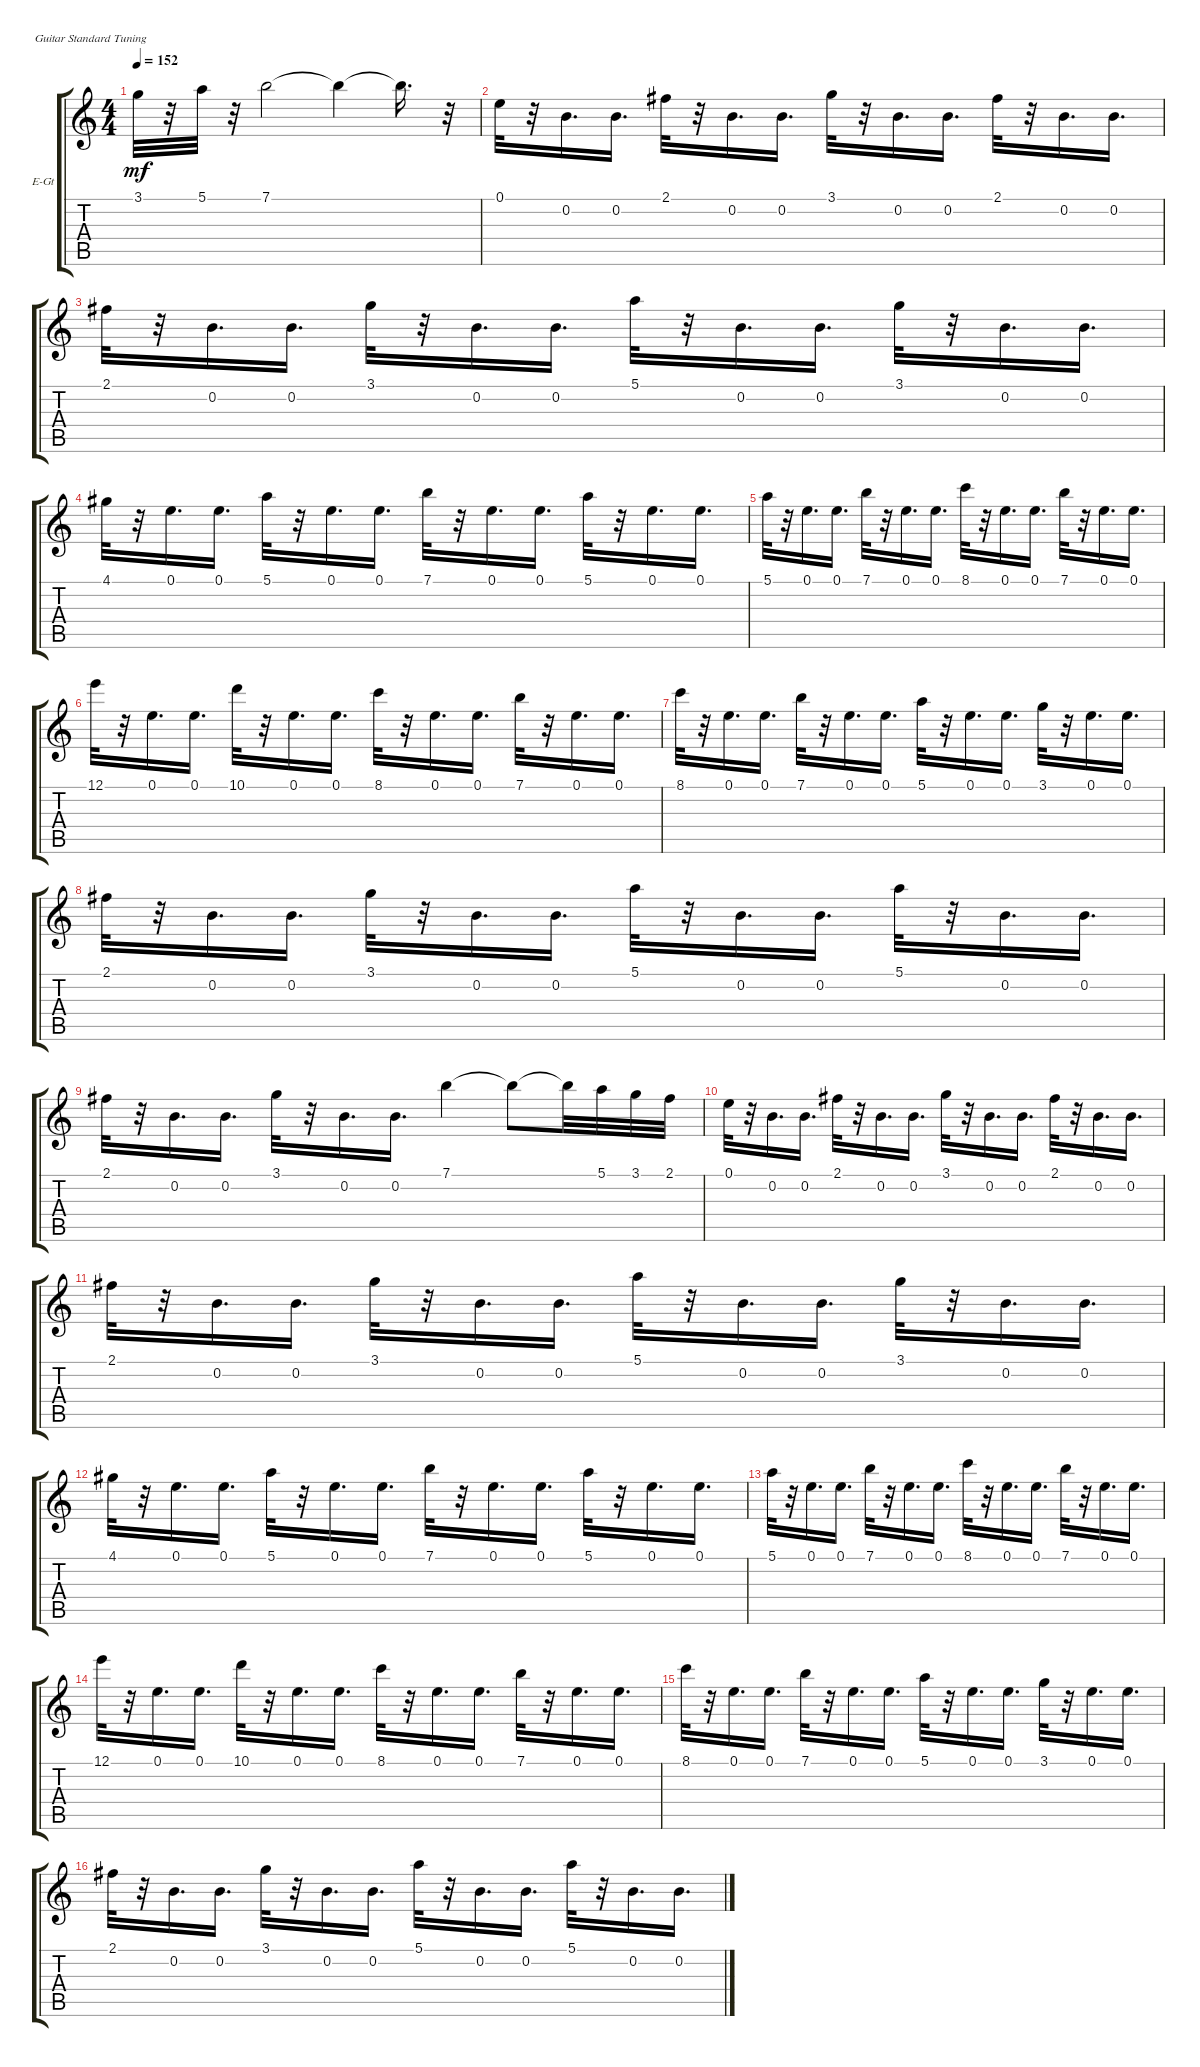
\bracketExtendMode groupsimilarinstruments
\firstSystemTrackNameOrientation horizontal
\otherSystemsTrackNameOrientation horizontal
\track ("Electric Lead" "E-Gt") {instrument electricguitarclean}
\staff {score tabs}
\tuning (E4 B3 G3 D3 A2 E2)
\ts (4 4)
\tempo 152
\clef g2
\ks c
3.1.32{dy mf} r.32 5.1.32 r.32 7.1.2 7.1{t}.4 7.1{t}.16{d} r.32 |
0.1.32 r.32 0.2.16{d} 0.2.16{d} 2.1.32 r.32 0.2.16{d} 0.2.16{d} 3.1.32 r.32 0.2.16{d} 0.2.16{d} 2.1.32 r.32 0.2.16{d} 0.2.16{d} |
2.1.32 r.32 0.2.16{d} 0.2.16{d} 3.1.32 r.32 0.2.16{d} 0.2.16{d} 5.1.32 r.32 0.2.16{d} 0.2.16{d} 3.1.32 r.32 0.2.16{d} 0.2.16{d} |
4.1.32 r.32 0.1.16{d} 0.1.16{d} 5.1.32 r.32 0.1.16{d} 0.1.16{d} 7.1.32 r.32 0.1.16{d} 0.1.16{d} 5.1.32 r.32 0.1.16{d} 0.1.16{d} |
5.1.32 r.32 0.1.16{d} 0.1.16{d} 7.1.32 r.32 0.1.16{d} 0.1.16{d} 8.1.32 r.32 0.1.16{d} 0.1.16{d} 7.1.32 r.32 0.1.16{d} 0.1.16{d} |
12.1.32 r.32 0.1.16{d} 0.1.16{d} 10.1.32 r.32 0.1.16{d} 0.1.16{d} 8.1.32 r.32 0.1.16{d} 0.1.16{d} 7.1.32 r.32 0.1.16{d} 0.1.16{d} |
8.1.32 r.32 0.1.16{d} 0.1.16{d} 7.1.32 r.32 0.1.16{d} 0.1.16{d} 5.1.32 r.32 0.1.16{d} 0.1.16{d} 3.1.32 r.32 0.1.16{d} 0.1.16{d} |
2.1.32 r.32 0.2.16{d} 0.2.16{d} 3.1.32 r.32 0.2.16{d} 0.2.16{d} 5.1.32 r.32 0.2.16{d} 0.2.16{d} 5.1.32 r.32 0.2.16{d} 0.2.16{d} |
2.1.32 r.32 0.2.16{d} 0.2.16{d} 3.1.32 r.32 0.2.16{d} 0.2.16{d} 7.1.4 7.1{t}.8 7.1{t}.32 5.1.32 3.1.32 2.1.32 |
0.1.32 r.32 0.2.16{d} 0.2.16{d} 2.1.32 r.32 0.2.16{d} 0.2.16{d} 3.1.32 r.32 0.2.16{d} 0.2.16{d} 2.1.32 r.32 0.2.16{d} 0.2.16{d} |
2.1.32 r.32 0.2.16{d} 0.2.16{d} 3.1.32 r.32 0.2.16{d} 0.2.16{d} 5.1.32 r.32 0.2.16{d} 0.2.16{d} 3.1.32 r.32 0.2.16{d} 0.2.16{d} |
4.1.32 r.32 0.1.16{d} 0.1.16{d} 5.1.32 r.32 0.1.16{d} 0.1.16{d} 7.1.32 r.32 0.1.16{d} 0.1.16{d} 5.1.32 r.32 0.1.16{d} 0.1.16{d} |
5.1.32 r.32 0.1.16{d} 0.1.16{d} 7.1.32 r.32 0.1.16{d} 0.1.16{d} 8.1.32 r.32 0.1.16{d} 0.1.16{d} 7.1.32 r.32 0.1.16{d} 0.1.16{d} |
12.1.32 r.32 0.1.16{d} 0.1.16{d} 10.1.32 r.32 0.1.16{d} 0.1.16{d} 8.1.32 r.32 0.1.16{d} 0.1.16{d} 7.1.32 r.32 0.1.16{d} 0.1.16{d} |
8.1.32 r.32 0.1.16{d} 0.1.16{d} 7.1.32 r.32 0.1.16{d} 0.1.16{d} 5.1.32 r.32 0.1.16{d} 0.1.16{d} 3.1.32 r.32 0.1.16{d} 0.1.16{d} |
2.1.32 r.32 0.2.16{d} 0.2.16{d} 3.1.32 r.32 0.2.16{d} 0.2.16{d} 5.1.32 r.32 0.2.16{d} 0.2.16{d} 5.1.32 r.32 0.2.16{d} 0.2.16{d}
